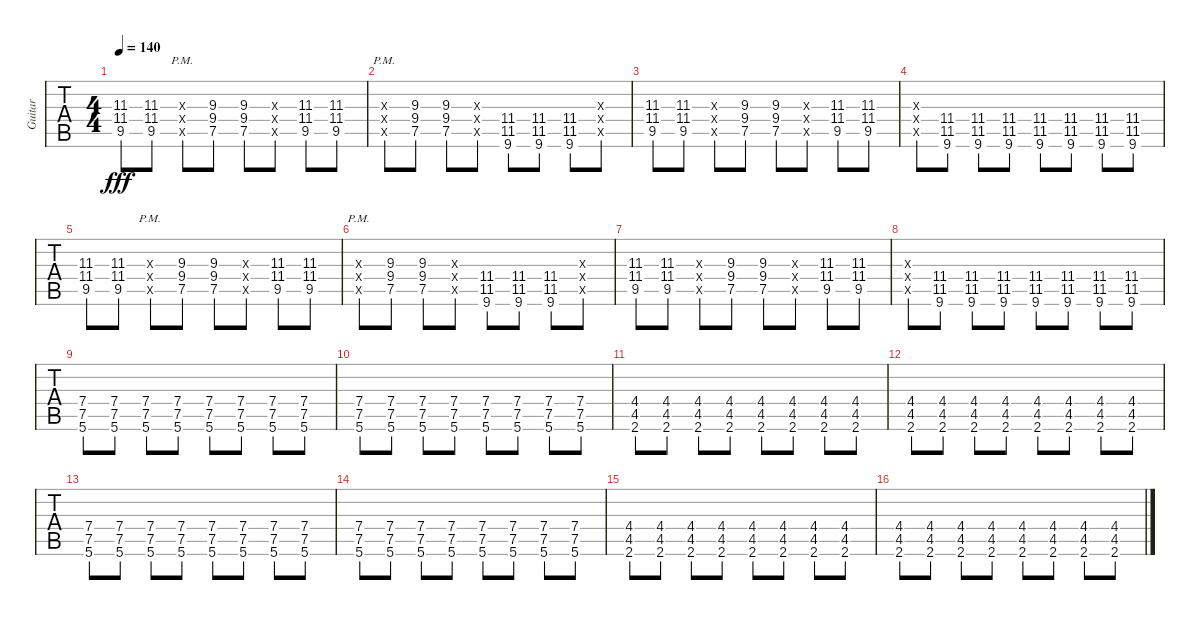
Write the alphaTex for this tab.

\track ("Guitar" "Guitar") {instrument overdrivenguitar}
\staff {tabs}
\tuning (E4 B3 G3 D3 A2 E2) {hide}
\ts (4 4)
\tempo 140
\clef g2
\ks c
(11.3 11.4 9.5).8{dy fff} (11.3 11.4 9.5).8 (9.3{pm x} 9.4{pm x} 7.5{pm x}).8 (9.3 9.4 7.5).8 (9.3 9.4 7.5).8 (0.3{x} 0.4{x} 0.5{x}).8 (11.3 11.4 9.5).8 (11.3 11.4 9.5).8 |
(9.3{pm x} 9.4{pm x} 7.5{pm x}).8 (9.3 9.4 7.5).8 (9.3 9.4 7.5).8 (0.3{x} 0.4{x} 0.5{x}).8 (11.4 11.5 9.6).8 (11.4 11.5 9.6).8 (11.4 11.5 9.6).8 (11.3{x} 11.4{x} 9.5{x}).8 |
(11.3 11.4 9.5).8 (11.3 11.4 9.5).8 (9.3{x} 9.4{x} 7.5{x}).8 (9.3 9.4 7.5).8 (9.3 9.4 7.5).8 (11.3{x} 11.4{x} 9.5{x}).8 (11.3 11.4 9.5).8 (11.3 11.4 9.5).8 |
(0.3{x} 11.4{x} 11.5{x}).8 (11.4 11.5 9.6).8 (11.4 11.5 9.6).8 (11.4 11.5 9.6).8 (11.4 11.5 9.6).8 (11.4 11.5 9.6).8 (11.4 11.5 9.6).8 (11.4 11.5 9.6).8 |
(11.3 11.4 9.5).8 (11.3 11.4 9.5).8 (9.3{pm x} 9.4{pm x} 7.5{pm x}).8 (9.3 9.4 7.5).8 (9.3 9.4 7.5).8 (0.3{x} 0.4{x} 0.5{x}).8 (11.3 11.4 9.5).8 (11.3 11.4 9.5).8 |
(9.3{pm x} 9.4{pm x} 7.5{pm x}).8 (9.3 9.4 7.5).8 (9.3 9.4 7.5).8 (0.3{x} 0.4{x} 0.5{x}).8 (11.4 11.5 9.6).8 (11.4 11.5 9.6).8 (11.4 11.5 9.6).8 (11.3{x} 11.4{x} 9.5{x}).8 |
(11.3 11.4 9.5).8 (11.3 11.4 9.5).8 (9.3{x} 9.4{x} 7.5{x}).8 (9.3 9.4 7.5).8 (9.3 9.4 7.5).8 (11.3{x} 11.4{x} 9.5{x}).8 (11.3 11.4 9.5).8 (11.3 11.4 9.5).8 |
(0.3{x} 11.4{x} 11.5{x}).8 (11.4 11.5 9.6).8 (11.4 11.5 9.6).8 (11.4 11.5 9.6).8 (11.4 11.5 9.6).8 (11.4 11.5 9.6).8 (11.4 11.5 9.6).8 (11.4 11.5 9.6).8 |
(7.4 7.5 5.6).8 (7.4 7.5 5.6).8 (7.4 7.5 5.6).8 (7.4 7.5 5.6).8 (7.4 7.5 5.6).8 (7.4 7.5 5.6).8 (7.4 7.5 5.6).8 (7.4 7.5 5.6).8 |
(7.4 7.5 5.6).8 (7.4 7.5 5.6).8 (7.4 7.5 5.6).8 (7.4 7.5 5.6).8 (7.4 7.5 5.6).8 (7.4 7.5 5.6).8 (7.4 7.5 5.6).8 (7.4 7.5 5.6).8 |
(4.4 4.5 2.6).8 (4.4 4.5 2.6).8 (4.4 4.5 2.6).8 (4.4 4.5 2.6).8 (4.4 4.5 2.6).8 (4.4 4.5 2.6).8 (4.4 4.5 2.6).8 (4.4 4.5 2.6).8 |
(4.4 4.5 2.6).8 (4.4 4.5 2.6).8 (4.4 4.5 2.6).8 (4.4 4.5 2.6).8 (4.4 4.5 2.6).8 (4.4 4.5 2.6).8 (4.4 4.5 2.6).8 (4.4 4.5 2.6).8 |
(7.4 7.5 5.6).8 (7.4 7.5 5.6).8 (7.4 7.5 5.6).8 (7.4 7.5 5.6).8 (7.4 7.5 5.6).8 (7.4 7.5 5.6).8 (7.4 7.5 5.6).8 (7.4 7.5 5.6).8 |
(7.4 7.5 5.6).8 (7.4 7.5 5.6).8 (7.4 7.5 5.6).8 (7.4 7.5 5.6).8 (7.4 7.5 5.6).8 (7.4 7.5 5.6).8 (7.4 7.5 5.6).8 (7.4 7.5 5.6).8 |
(4.4 4.5 2.6).8 (4.4 4.5 2.6).8 (4.4 4.5 2.6).8 (4.4 4.5 2.6).8 (4.4 4.5 2.6).8 (4.4 4.5 2.6).8 (4.4 4.5 2.6).8 (4.4 4.5 2.6).8 |
(4.4 4.5 2.6).8 (4.4 4.5 2.6).8 (4.4 4.5 2.6).8 (4.4 4.5 2.6).8 (4.4 4.5 2.6).8 (4.4 4.5 2.6).8 (4.4 4.5 2.6).8 (4.4 4.5 2.6).8
